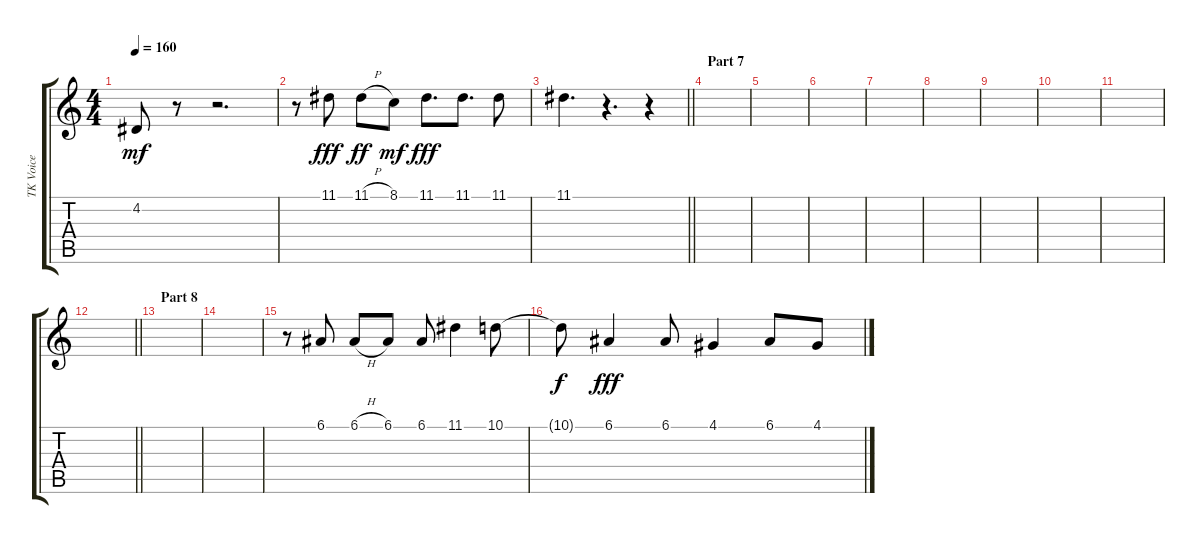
\track ("TK Voice" "TK Voice") {instrument synthvoice}
\staff {score tabs}
\tuning (E4 B3 G3 D3 A2 E2) {hide}
\ts (4 4)
\tempo 160
\clef g2
\ks c
4.2.8{dy mf} r.8 r.2{d} |
r.8 11.1.8{dy fff} 11.1{h}.8{dy ff} 8.1.8{dy mf} 11.1.8{d dy fff} 11.1.8{d} 11.1.8 |
\barLineRight lightlight
11.1.4{d} r.4{d} r.4 |
\section ("" "Part 7")
|
|
|
|
|
|
|
|
\barLineRight lightlight
|
\section ("" "Part 8")
|
|
r.8 6.1.8 6.1{h}.8 6.1.8 6.1.8 11.1.4 10.1.8 |
10.1{t}.8{dy f} 6.1.4{dy fff} 6.1.8 4.1.4 6.1.8 4.1.8
